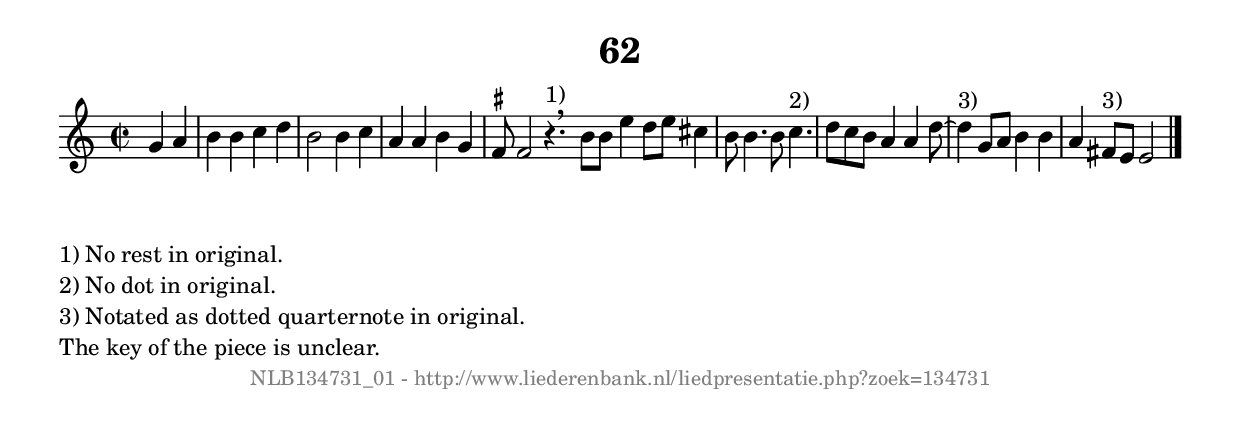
%
% produced by wce2krn 1.64 (7 June 2014)
%
\version"2.16"
#(append! paper-alist '(("long" . (cons (* 210 mm) (* 2000 mm)))))
#(set-default-paper-size "long")
sb = {\breathe}
mBreak = {\breathe }
bBreak = {\breathe }
x = {\once\override NoteHead #'style = #'cross }
gl=\glissando
itime={\override Staff.TimeSignature #'stencil = ##f }
ficta = {\once\set suggestAccidentals = ##t}
fine = {\once\override Score.RehearsalMark #'self-alignment-X = #1 \mark \markup {\italic{Fine}}}
dc = {\once\override Score.RehearsalMark #'self-alignment-X = #1 \mark \markup {\italic{D.C.}}}
dcf = {\once\override Score.RehearsalMark #'self-alignment-X = #1 \mark \markup {\italic{D.C. al Fine}}}
dcc = {\once\override Score.RehearsalMark #'self-alignment-X = #1 \mark \markup {\italic{D.C. al Coda}}}
ds = {\once\override Score.RehearsalMark #'self-alignment-X = #1 \mark \markup {\italic{D.S.}}}
dsf = {\once\override Score.RehearsalMark #'self-alignment-X = #1 \mark \markup {\italic{D.S. al Fine}}}
dsc = {\once\override Score.RehearsalMark #'self-alignment-X = #1 \mark \markup {\italic{D.S. al Coda}}}
pv = {\set Score.repeatCommands = #'((volta "1"))}
sv = {\set Score.repeatCommands = #'((volta "2"))}
tv = {\set Score.repeatCommands = #'((volta "3"))}
qv = {\set Score.repeatCommands = #'((volta "4"))}
xv = {\set Score.repeatCommands = #'((volta #f))}
\header{ tagline = ""
title = "62"
}
\score {{
\key c \major
\relative g'
{
\set melismaBusyProperties = #'()
\partial 32*16
\time 2/2
\tempo 4=120
\override Score.MetronomeMark #'transparent = ##t
\override Score.RehearsalMark #'break-visibility = #(vector #t #t #f)
g4 a b b c d b2 b4 c a a b g \ficta fis8 \ficta fis2 r4. ^"1)" \bar ":|:" \bBreak
b8 b e4 d8 e cis4 b8 b4. b8 c4.^"2)" d8 c b a4 a d8~ d4 ^"3)" g,8 a b4 b a fis8^"3)" e e2 \bar "|."
 }}
 \midi { }
 \layout {
            indent = 0.0\cm
}
}
\markup { \wordwrap-string #" 
1) No rest in original.

2) No dot in original.

3) Notated as dotted quarternote in original. 

The key of the piece is unclear.
"}
\markup { \vspace #0 } \markup { \with-color #grey \fill-line { \center-column { \smaller "NLB134731_01 - http://www.liederenbank.nl/liedpresentatie.php?zoek=134731" } } }
